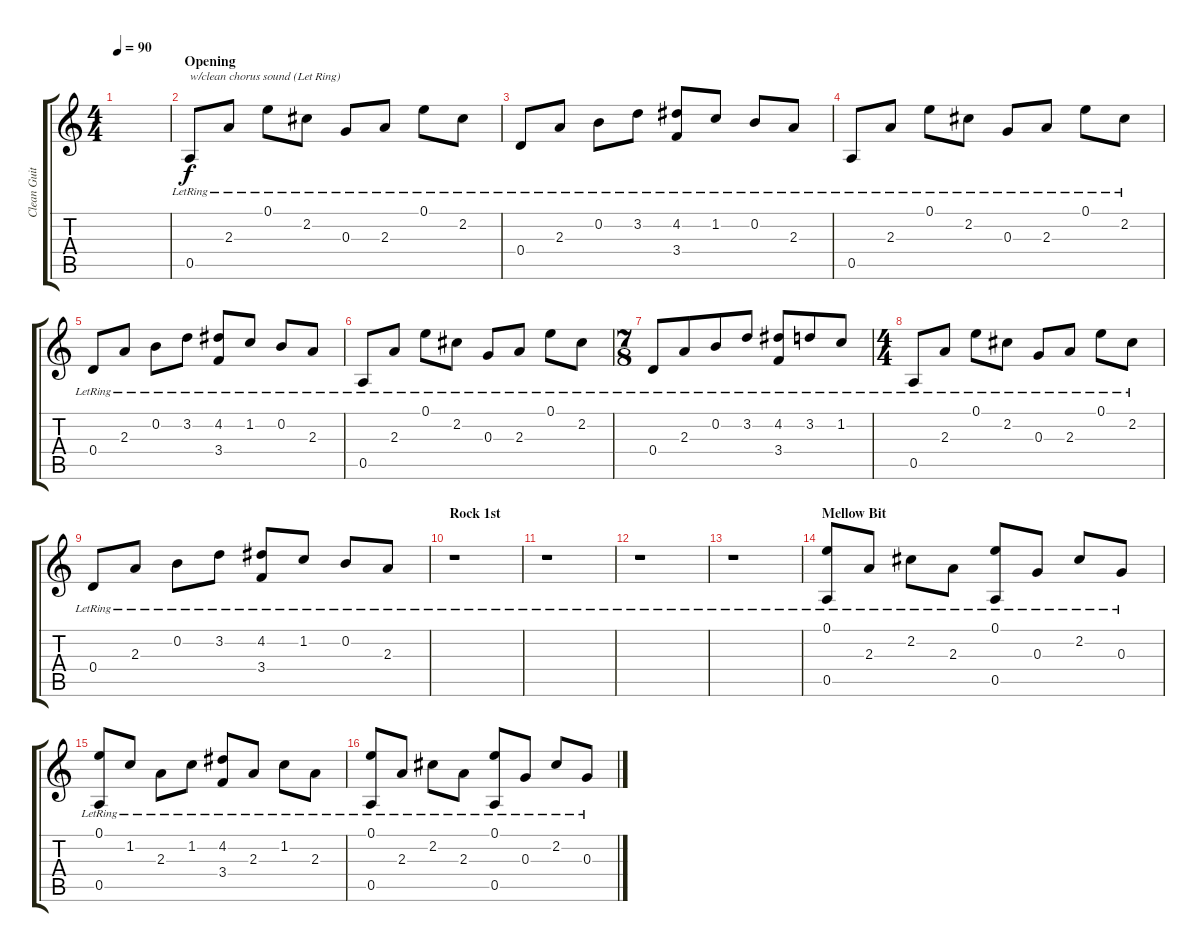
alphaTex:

\track ("Clean Guitar" "Clean Guit") {instrument acousticguitarnylon}
\staff {score tabs}
\tuning (E4 B3 G3 D3 A2 E2) {hide}
\ts (4 4)
\tempo 90
\clef g2
\ks c
|
\section ("" "Opening ")
0.5{lr}.8{txt "w/clean chorus sound (Let Ring)"} 2.3{lr}.8 0.1{lr}.8 2.2{lr}.8 0.3{lr}.8 2.3{lr}.8 0.1{lr}.8 2.2{lr}.8 |
0.4{lr}.8 2.3{lr}.8 0.2{lr}.8 3.2{lr}.8 (4.2{lr} 3.4{lr}).8 1.2{lr}.8 0.2{lr}.8 2.3{lr}.8 |
0.5{lr}.8 2.3{lr}.8 0.1{lr}.8 2.2{lr}.8 0.3{lr}.8 2.3{lr}.8 0.1{lr}.8 2.2{lr}.8 |
0.4{lr}.8 2.3{lr}.8 0.2{lr}.8 3.2{lr}.8 (4.2{lr} 3.4{lr}).8 1.2{lr}.8 0.2{lr}.8 2.3{lr}.8 |
0.5{lr}.8 2.3{lr}.8 0.1{lr}.8 2.2{lr}.8 0.3{lr}.8 2.3{lr}.8 0.1{lr}.8 2.2{lr}.8 |
\ts (7 8)
0.4{lr}.8 2.3{lr}.8 0.2{lr}.8 3.2{lr}.8 (4.2{lr} 3.4{lr}).8 3.2{lr}.8 1.2{lr}.8 |
\ts (4 4)
0.5{lr}.8 2.3{lr}.8 0.1{lr}.8 2.2{lr}.8 0.3{lr}.8 2.3{lr}.8 0.1{lr}.8 2.2{lr}.8 |
0.4{lr}.8 2.3{lr}.8 0.2{lr}.8 3.2{lr}.8 (4.2{lr} 3.4{lr}).8 1.2{lr}.8 0.2{lr}.8 2.3{lr}.8 |
\section ("" "Rock 1st")
r.1 |
r.1 |
r.1 |
r.1 |
\section ("" "Mellow Bit")
(0.1{lr} 0.5{lr}).8 2.3{lr}.8 2.2{lr}.8 2.3{lr}.8 (0.1{lr} 0.5{lr}).8 0.3{lr}.8 2.2{lr}.8 0.3{lr}.8 |
(0.1{lr} 0.5{lr}).8 1.2{lr}.8 2.3{lr}.8 1.2{lr}.8 (4.2{lr} 3.4{lr}).8 2.3{lr}.8 1.2{lr}.8 2.3{lr}.8 |
(0.1{lr} 0.5{lr}).8 2.3{lr}.8 2.2{lr}.8 2.3{lr}.8 (0.1{lr} 0.5{lr}).8 0.3{lr}.8 2.2{lr}.8 0.3{lr}.8
